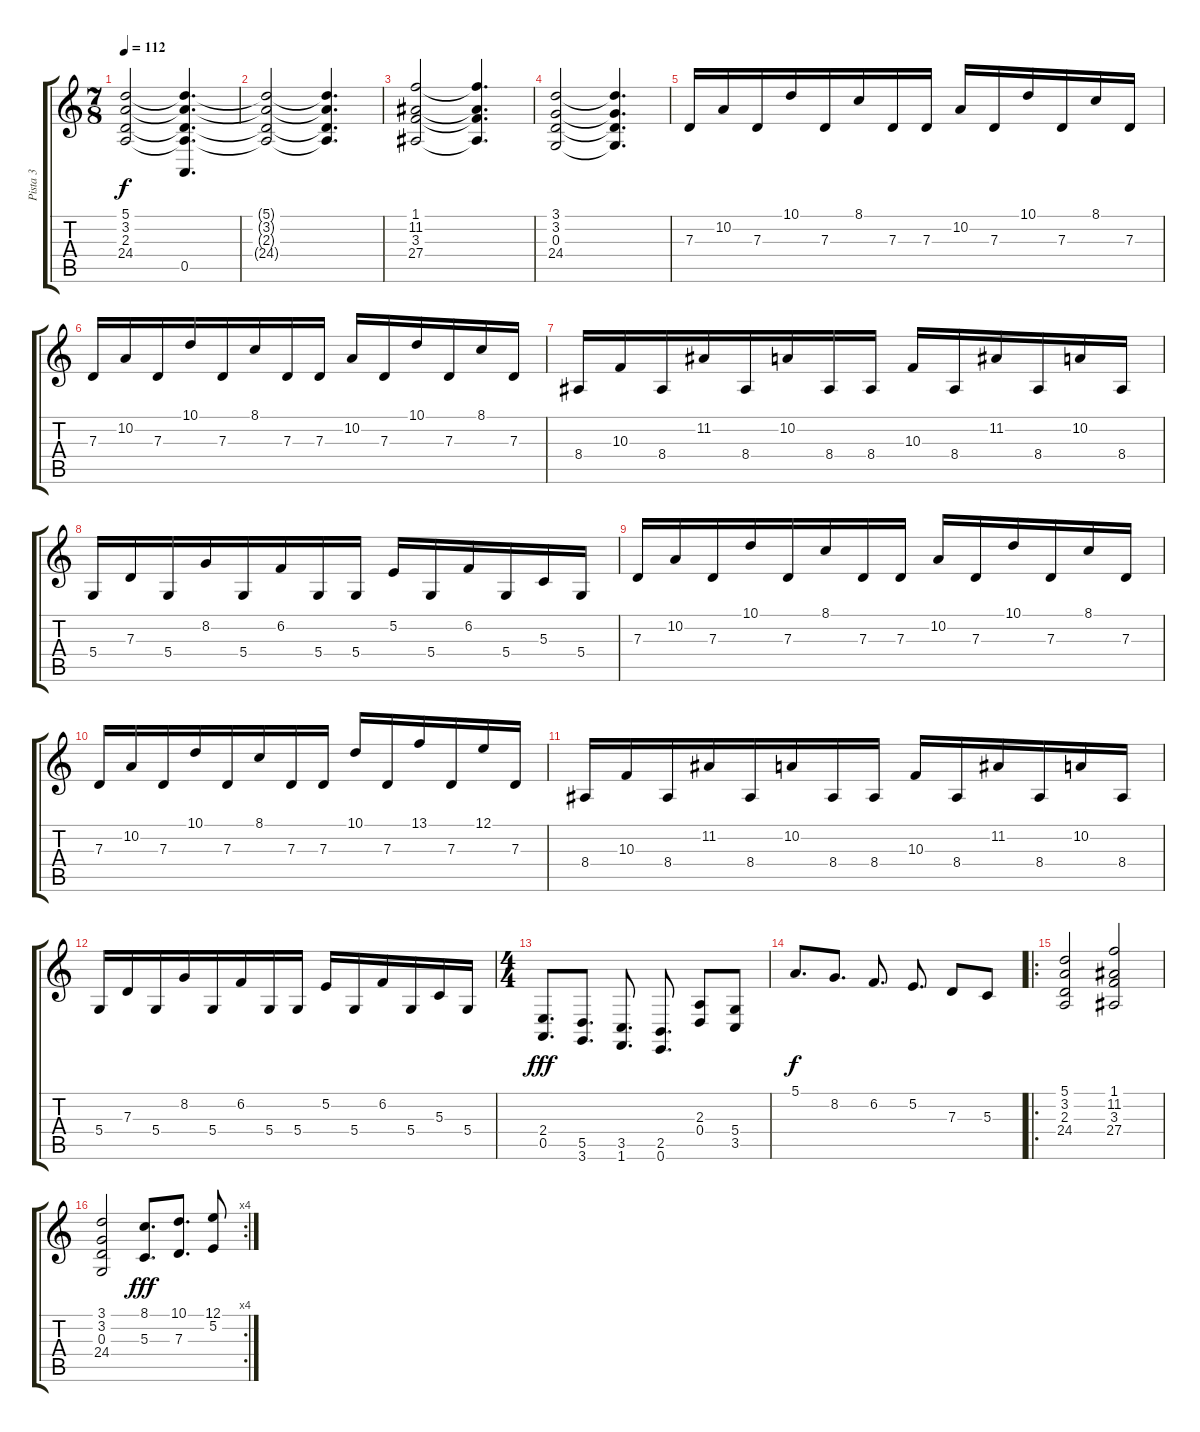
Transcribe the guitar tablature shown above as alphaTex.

\track ("Pista 3" "Pista 3") {instrument stringensemble1}
\staff {score tabs}
\tuning (E4 B3 G3 D3 A2 E2) {hide}
\ts (7 8)
\tempo 112
\clef g2
\ks c
(5.1 3.2 2.3 24.4).2{dy f} (5.1{t} 3.2{t} 2.3{t} 24.4{t} 0.5).4{d} |
(5.1{t} 3.2{t} 2.3{t} 24.4{t}).2 (5.1{t} 3.2{t} 2.3{t} 24.4{t}).4{d} |
(1.1 11.2 3.3 27.4).2 (1.1{t} 11.2{t} 3.3{t} 27.4{t}).4{d} |
(3.1 3.2 0.3 24.4).2 (3.1{t} 3.2{t} 0.3{t} 24.4{t}).4{d} |
7.3.16{volume 13 instrument lead1square} 10.2.16 7.3.16 10.1.16 7.3.16 8.1.16 7.3.16 7.3.16 10.2.16 7.3.16 10.1.16 7.3.16 8.1.16 7.3.16 |
7.3.16 10.2.16 7.3.16 10.1.16 7.3.16 8.1.16 7.3.16 7.3.16 10.2.16 7.3.16 10.1.16 7.3.16 8.1.16 7.3.16 |
8.4.16 10.3.16 8.4.16 11.2.16 8.4.16 10.2.16 8.4.16 8.4.16 10.3.16 8.4.16 11.2.16 8.4.16 10.2.16 8.4.16 |
5.4.16 7.3.16 5.4.16 8.2.16 5.4.16 6.2.16 5.4.16 5.4.16 5.2.16 5.4.16 6.2.16 5.4.16 5.3.16 5.4.16 |
7.3.16 10.2.16 7.3.16 10.1.16 7.3.16 8.1.16 7.3.16 7.3.16 10.2.16 7.3.16 10.1.16 7.3.16 8.1.16 7.3.16 |
7.3.16 10.2.16 7.3.16 10.1.16 7.3.16 8.1.16 7.3.16 7.3.16 10.1.16 7.3.16 13.1.16 7.3.16 12.1.16 7.3.16 |
8.4.16 10.3.16 8.4.16 11.2.16 8.4.16 10.2.16 8.4.16 8.4.16 10.3.16 8.4.16 11.2.16 8.4.16 10.2.16 8.4.16 |
5.4.16 7.3.16 5.4.16 8.2.16 5.4.16 6.2.16 5.4.16 5.4.16 5.2.16 5.4.16 6.2.16 5.4.16 5.3.16 5.4.16 |
\ts (4 4)
(2.4 0.5).8{d dy fff instrument stringensemble1} (5.5 3.6).8{d} (3.5 1.6).8{d} (2.5 0.6).8{d} (2.3 0.4).8 (5.4 3.5).8 |
5.1.8{d dy f} 8.2.8{d} 6.2.8{d} 5.2.8{d} 7.3.8 5.3.8 |
\ro
(5.1 3.2 2.3 24.4).2{volume 11} (1.1 11.2 3.3 27.4).2 |
\rc 4
(3.1 3.2 0.3 24.4).2 (8.1 5.3).8{d dy fff} (10.1 7.3).8{d} (12.1 5.2).8
